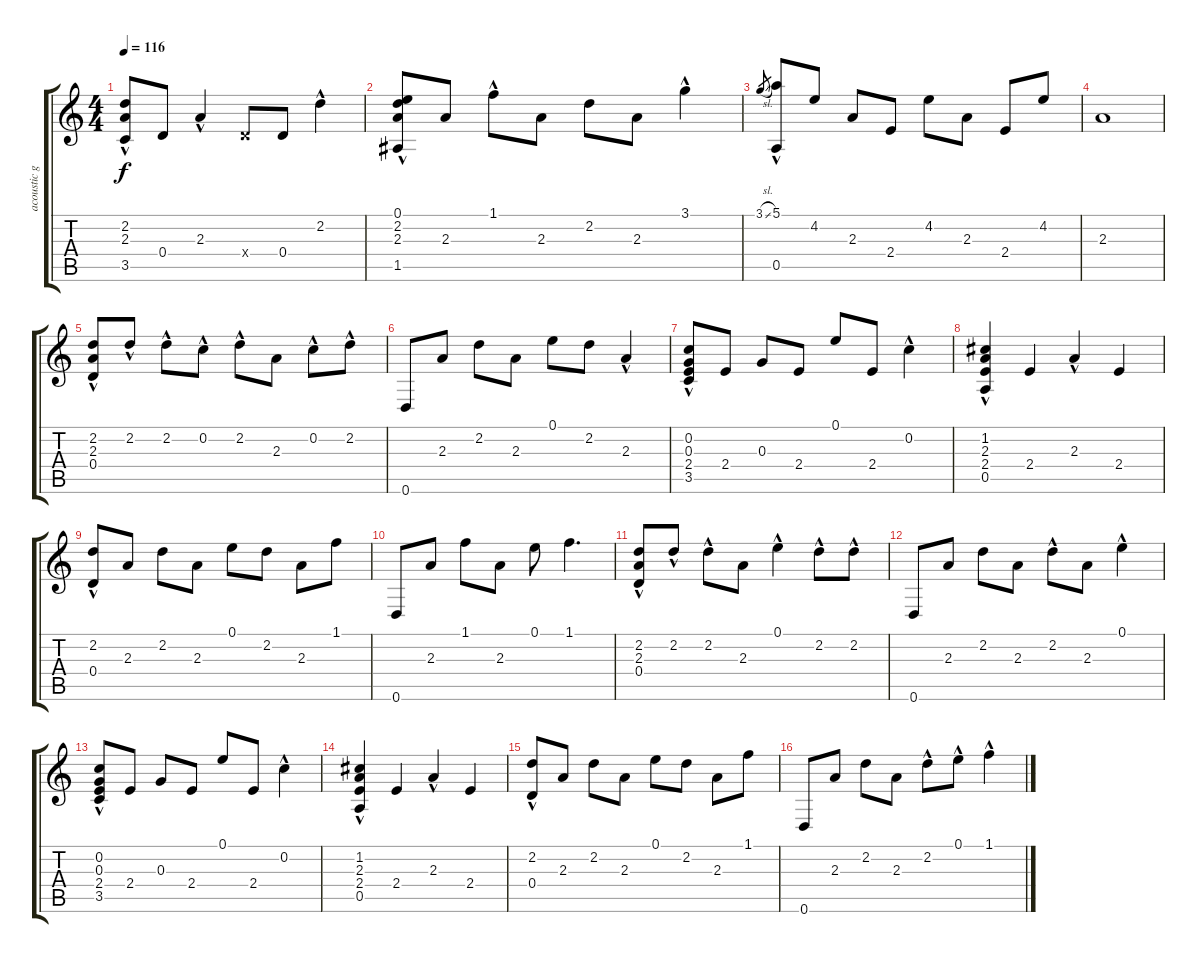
\track ("acoustic guitar, tuning (low to high) DA" "acoustic g") {instrument acousticguitarsteel}
\staff {score tabs}
\tuning (E4 C4 G3 D3 A2 D2) {hide}
\ts (4 4)
\tempo 116
\clef g2
\ks c
(2.2{hac} 2.3 3.5).8{dy f} 0.4.8 2.3{hac}.4 0.4{x}.8 0.4.8 2.2{hac}.4 |
(0.1{hac} 2.2 2.3 1.5).8 2.3.8 1.1{hac}.8 2.3.8 2.2.8 2.3.8 3.1{hac}.4 |
3.1{sl}.8{gr} (5.1{hac} 0.5).8 4.2.8 2.3.8 2.4.8 4.2.8 2.3.8 2.4.8 4.2.8 |
2.3.1 |
(2.2{hac} 2.3 0.4).8 2.2{hac}.8 2.2{hac}.8 0.2{hac}.8 2.2{hac}.8 2.3.8 0.2{hac}.8 2.2{hac}.8 |
0.6.8 2.3.8 2.2.8 2.3.8 0.1.8 2.2.8 2.3{hac}.4 |
(0.2{hac} 0.3 2.4 3.5).8 2.4.8 0.3.8 2.4.8 0.1.8 2.4.8 0.2{hac}.4 |
(1.2{hac} 2.3 2.4 0.5).4 2.4.4 2.3{hac}.4 2.4.4 |
(2.2{hac} 0.4).8 2.3.8 2.2.8 2.3.8 0.1.8 2.2.8 2.3.8 1.1.8 |
0.6.8 2.3.8 1.1.8 2.3.8 0.1.8 1.1.4{d} |
(2.2{hac} 2.3 0.4).8 2.2{hac}.8 2.2{hac}.8 2.3.8 0.1{hac}.4 2.2{hac}.8 2.2{hac}.8 |
0.6.8 2.3.8 2.2.8 2.3.8 2.2{hac}.8 2.3.8 0.1{hac}.4 |
(0.2{hac} 0.3 2.4 3.5).8 2.4.8 0.3.8 2.4.8 0.1.8 2.4.8 0.2{hac}.4 |
(1.2{hac} 2.3 2.4 0.5).4 2.4.4 2.3{hac}.4 2.4.4 |
(2.2{hac} 0.4).8 2.3.8 2.2.8 2.3.8 0.1.8 2.2.8 2.3.8 1.1.8 |
0.6.8 2.3.8 2.2.8 2.3.8 2.2{hac}.8 0.1{hac}.8 1.1{hac}.4
